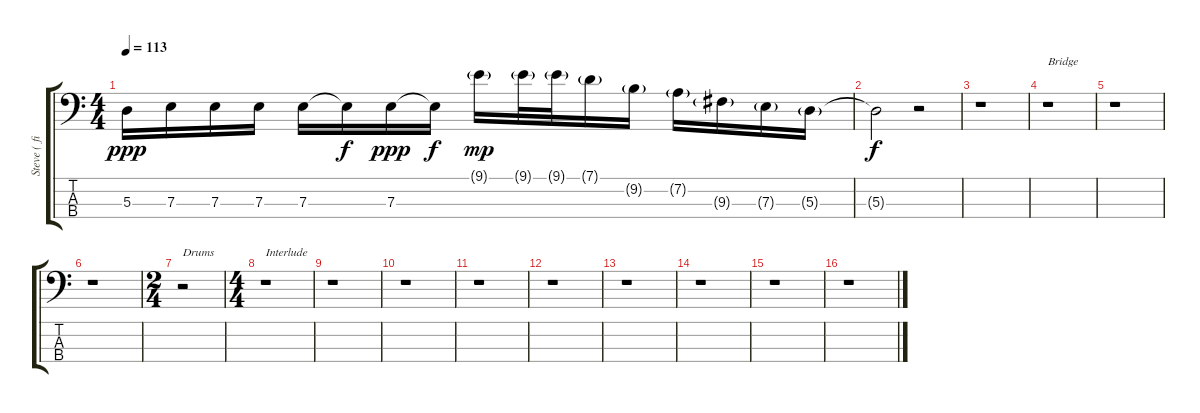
\track ("Steve ( fills )" "Steve ( fi") {instrument electricbassfinger}
\staff {score tabs}
\tuning (G2 D2 A1 E1) {hide}
\ts (4 4)
\tempo 113
\clef f4
\ks c
5.3.16{dy ppp} 7.3.16 7.3.16 7.3.16 7.3.16 7.3{t}.16{dy f} 7.3.16{dy ppp} 7.3{t}.16{dy f} 9.1{g}.16{dy mp} 9.1{g}.32 9.1{g}.32 7.1{g}.16 9.2{g}.16 7.2{g}.16 9.3{g}.16 7.3{g}.16 5.3{g}.16 |
5.3{t}.2{dy f} r.2 |
r.1 |
r.1{txt "Bridge"} |
r.1 |
r.1 |
\ts (2 4)
r.2{txt "Drums"} |
\ts (4 4)
r.1{txt "Interlude"} |
r.1 |
r.1 |
r.1 |
r.1 |
r.1 |
r.1 |
r.1 |
r.1
